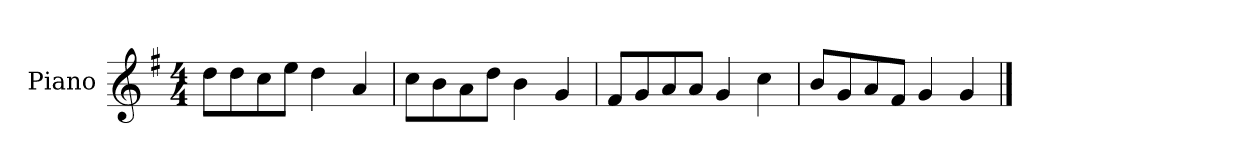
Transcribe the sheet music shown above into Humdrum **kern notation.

**kern
*part1
*staff1
*I"Piano
*I'P-no
*clefG2
*k[f#]
*M4/4
*MM90
=1
8dd\L
8dd\
8cc\
8ee\J
4dd\
4a/
=2
8cc\L
8b\
8a\
8dd\J
4b\
4g/
=3
8f#/L
8g/
8a/
8a/J
4g/
4cc\
=4
8b/L
8g/
8a/
8f#/J
4g/
4g/
==
*-
